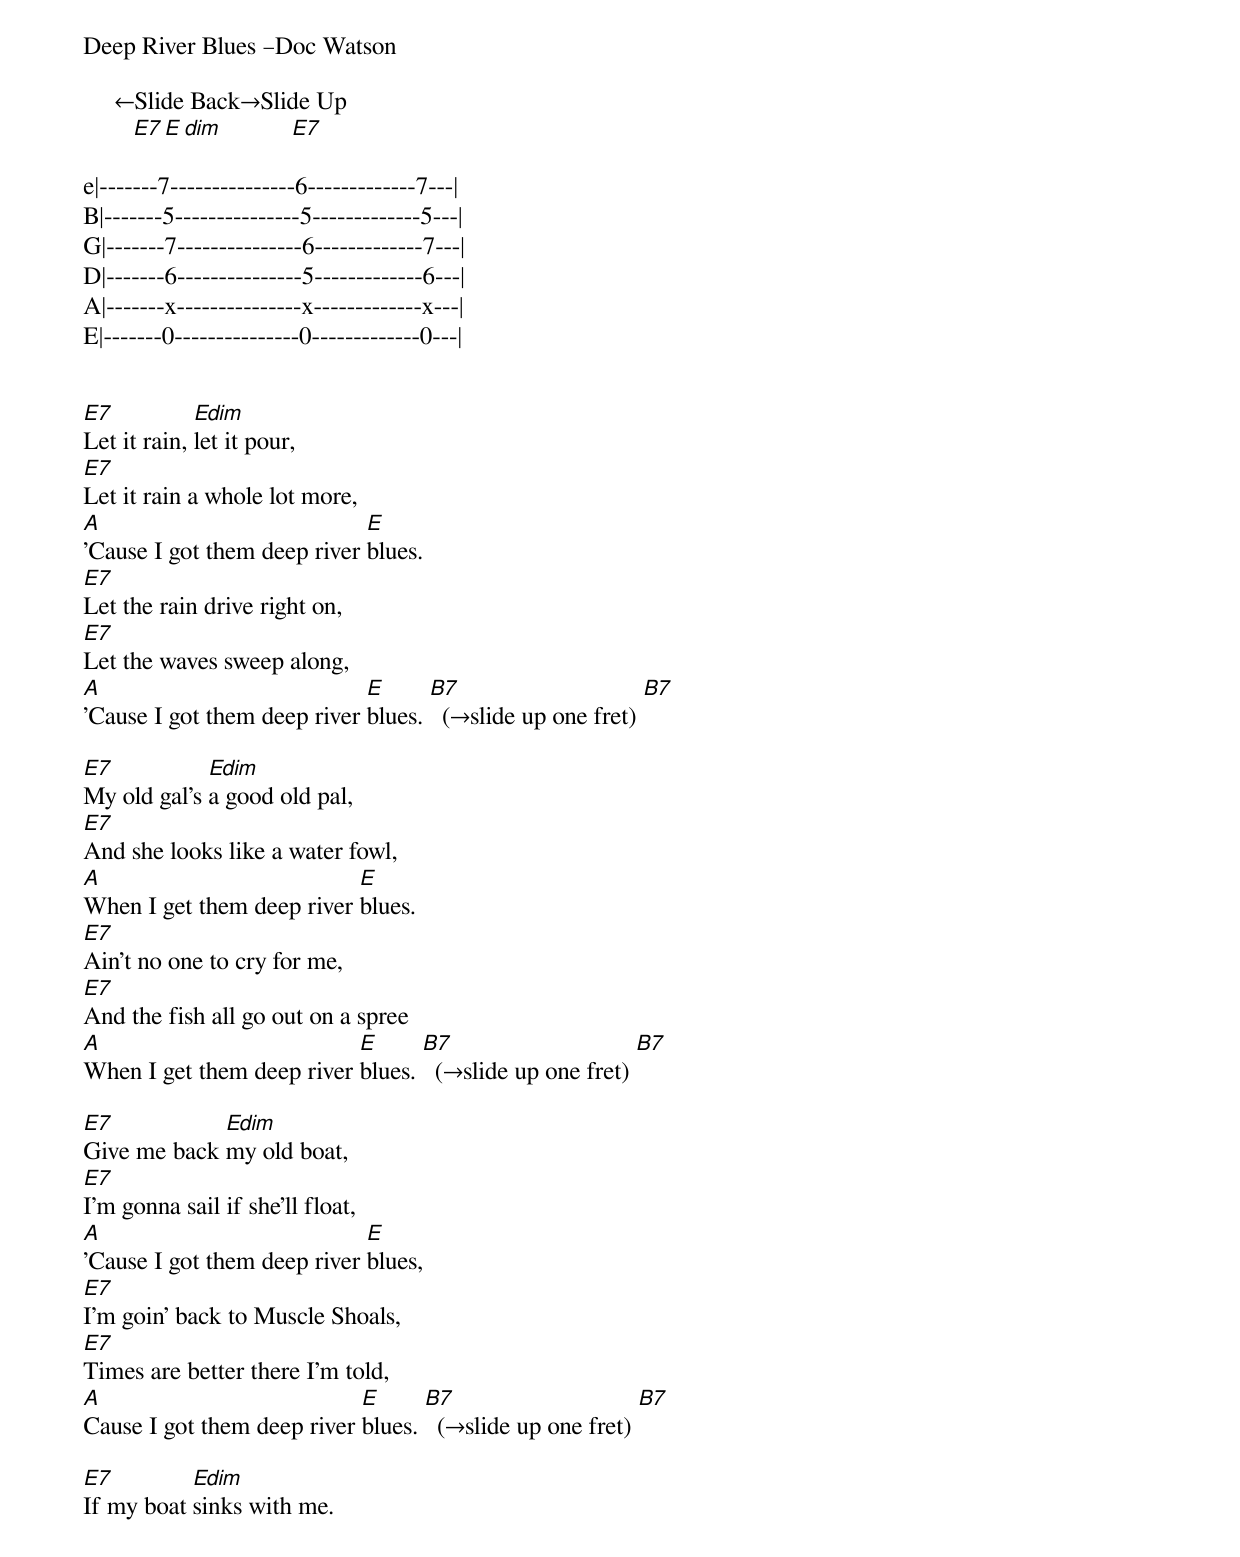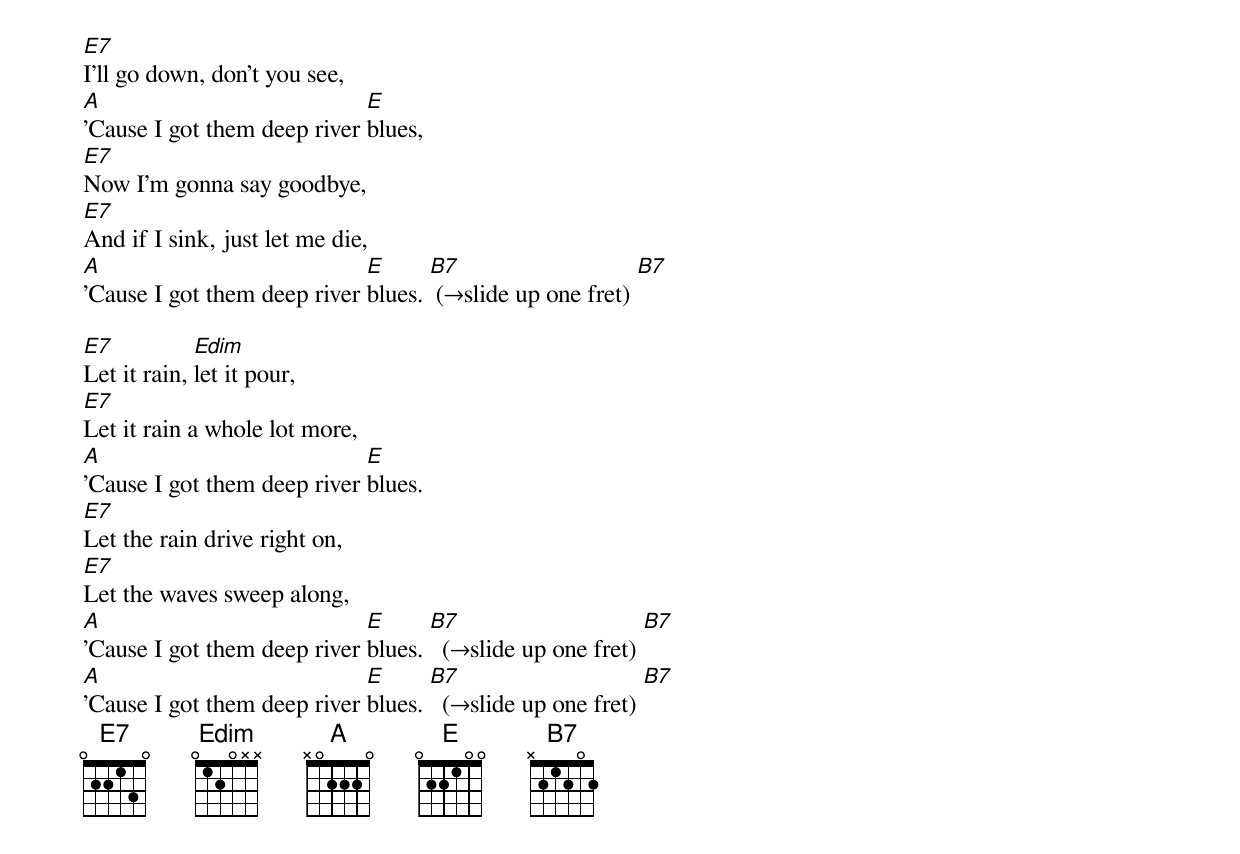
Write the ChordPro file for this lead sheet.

Deep River Blues –Doc Watson

  ​   ←Slide Back​→Slide Up
        [E7]​     [E dim]           [E7]
e|-------7---------------6-------------7---|
B|-------5---------------5-------------5---|
G|-------7---------------6-------------7---|
D|-------6---------------5-------------6---|
A|-------x---------------x-------------x---|
E|-------0---------------0-------------0---|


[E7]Let it rain, [Edim]let it pour,
[E7]Let it rain a whole lot more,
[A]'Cause I got them deep river [E]blues.
[E7]Let the rain drive right on,
[E7]Let the waves sweep along,
[A]'Cause I got them deep river [E]blues. [B7]  (→slide up one fret) [B7]

[E7]My old gal's [Edim]a good old pal,
[E7]And she looks like a water fowl,
[A]When I get them deep river [E]blues.
[E7]Ain't no one to cry for me,
[E7]And the fish all go out on a spree
[A]When I get them deep river [E]blues. [B7]  (→slide up one fret) [B7]

[E7]Give me back [Edim]my old boat,
[E7]I'm gonna sail if she'll float,
[A]'Cause I got them deep river [E]blues,
[E7]I'm goin' back to Muscle Shoals,
[E7]Times are better there I'm told,
[A]Cause I got them deep river [E]blues. [B7]  (→slide up one fret) [B7]

[E7]If my boat [Edim]sinks with me.
[E7]I'll go down, don't you see,
[A]'Cause I got them deep river [E]blues,
[E7]Now I'm gonna say goodbye,
[E7]And if I sink, just let me die,
[A]'Cause I got them deep river [E]blues. [B7] (→slide up one fret) [B7]

[E7]Let it rain, [Edim]let it pour,
[E7]Let it rain a whole lot more,
[A]'Cause I got them deep river [E]blues.
[E7]Let the rain drive right on,
[E7]Let the waves sweep along,
[A]'Cause I got them deep river [E]blues. [B7]  (→slide up one fret) [B7]
[A]'Cause I got them deep river [E]blues. [B7]  (→slide up one fret) [B7]
